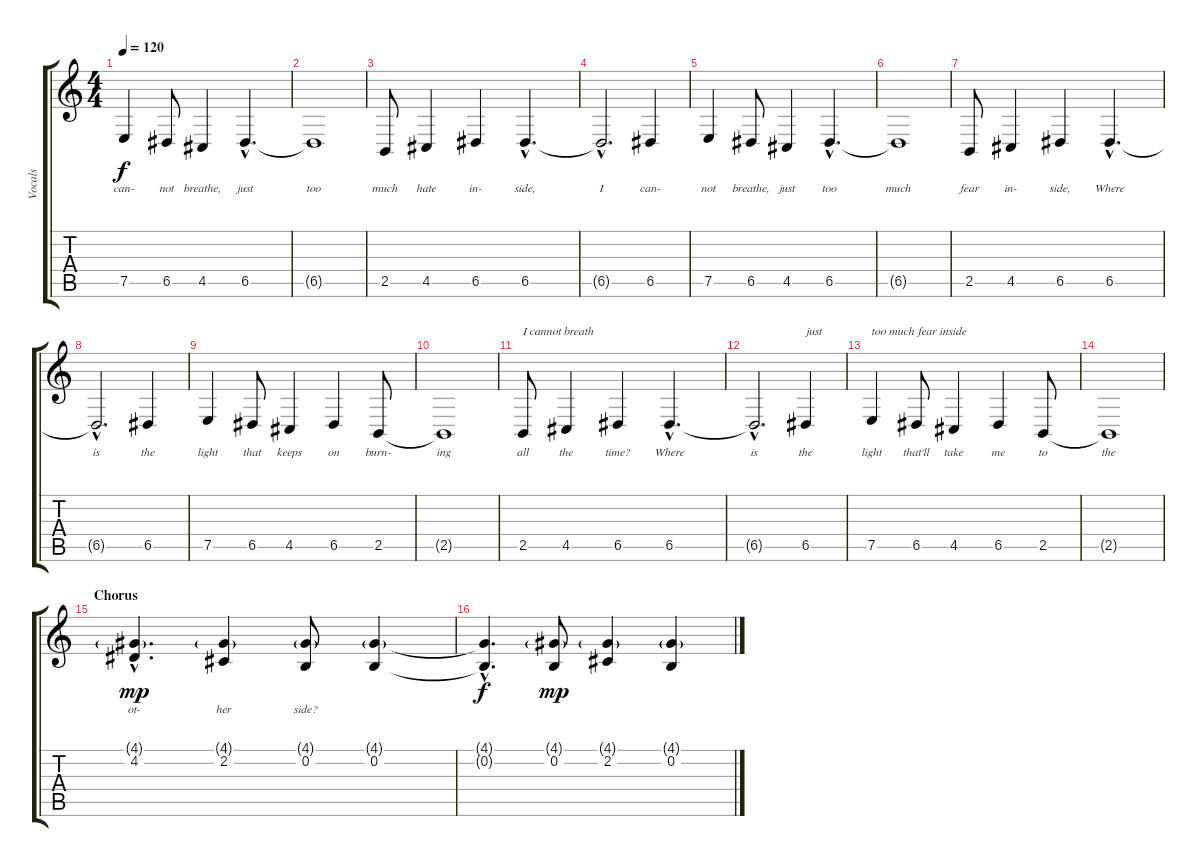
\track ("Vocals" "Vocals") {instrument lead1square}
\staff {score tabs}
\tuning (E4 B3 G3 D3 A2 E2) {hide}
\ts (4 4)
\tempo 120
\clef g2
\ks c
7.5.4{lyrics (0 "can-") lyrics (1 "") lyrics (2 "") lyrics (3 "") lyrics (4 "") dy f} 6.5.8{lyrics (0 "not") lyrics (1 "") lyrics (2 "") lyrics (3 "") lyrics (4 "")} 4.5.4{lyrics (0 "breathe,") lyrics (1 "") lyrics (2 "") lyrics (3 "") lyrics (4 "")} 6.5{hac}.4{d lyrics (0 "just") lyrics (1 "") lyrics (2 "") lyrics (3 "") lyrics (4 "")} |
6.5{t}.1{lyrics (0 "too") lyrics (1 "") lyrics (2 "") lyrics (3 "") lyrics (4 "")} |
2.5.8{lyrics (0 "much") lyrics (1 "") lyrics (2 "") lyrics (3 "") lyrics (4 "")} 4.5.4{lyrics (0 "hate") lyrics (1 "") lyrics (2 "") lyrics (3 "") lyrics (4 "")} 6.5.4{lyrics (0 "in-") lyrics (1 "") lyrics (2 "") lyrics (3 "") lyrics (4 "")} 6.5{hac}.4{d lyrics (0 "side,") lyrics (1 "") lyrics (2 "") lyrics (3 "") lyrics (4 "")} |
6.5{hac t}.2{d lyrics (0 "I") lyrics (1 "") lyrics (2 "") lyrics (3 "") lyrics (4 "")} 6.5.4{lyrics (0 "can-") lyrics (1 "") lyrics (2 "") lyrics (3 "") lyrics (4 "")} |
7.5.4{lyrics (0 "not") lyrics (1 "") lyrics (2 "") lyrics (3 "") lyrics (4 "")} 6.5.8{lyrics (0 "breathe,") lyrics (1 "") lyrics (2 "") lyrics (3 "") lyrics (4 "")} 4.5.4{lyrics (0 "just") lyrics (1 "") lyrics (2 "") lyrics (3 "") lyrics (4 "")} 6.5{hac}.4{d lyrics (0 "too") lyrics (1 "") lyrics (2 "") lyrics (3 "") lyrics (4 "")} |
6.5{t}.1{lyrics (0 "much") lyrics (1 "") lyrics (2 "") lyrics (3 "") lyrics (4 "")} |
2.5.8{lyrics (0 "fear") lyrics (1 "") lyrics (2 "") lyrics (3 "") lyrics (4 "")} 4.5.4{lyrics (0 "in-") lyrics (1 "") lyrics (2 "") lyrics (3 "") lyrics (4 "")} 6.5.4{lyrics (0 "side,") lyrics (1 "") lyrics (2 "") lyrics (3 "") lyrics (4 "")} 6.5{hac}.4{d lyrics (0 "Where") lyrics (1 "") lyrics (2 "") lyrics (3 "") lyrics (4 "")} |
6.5{hac t}.2{d lyrics (0 "is") lyrics (1 "") lyrics (2 "") lyrics (3 "") lyrics (4 "")} 6.5.4{lyrics (0 "the") lyrics (1 "") lyrics (2 "") lyrics (3 "") lyrics (4 "")} |
7.5.4{lyrics (0 "light") lyrics (1 "") lyrics (2 "") lyrics (3 "") lyrics (4 "")} 6.5.8{lyrics (0 "that") lyrics (1 "") lyrics (2 "") lyrics (3 "") lyrics (4 "")} 4.5.4{lyrics (0 "keeps") lyrics (1 "") lyrics (2 "") lyrics (3 "") lyrics (4 "")} 6.5.4{lyrics (0 "on") lyrics (1 "") lyrics (2 "") lyrics (3 "") lyrics (4 "")} 2.5.8{lyrics (0 "burn-") lyrics (1 "") lyrics (2 "") lyrics (3 "") lyrics (4 "")} |
2.5{t}.1{lyrics (0 "ing") lyrics (1 "") lyrics (2 "") lyrics (3 "") lyrics (4 "")} |
2.5.8{txt "I cannot breath" lyrics (0 "all") lyrics (1 "") lyrics (2 "") lyrics (3 "") lyrics (4 "")} 4.5.4{lyrics (0 "the") lyrics (1 "") lyrics (2 "") lyrics (3 "") lyrics (4 "")} 6.5.4{lyrics (0 "time?") lyrics (1 "") lyrics (2 "") lyrics (3 "") lyrics (4 "")} 6.5{hac}.4{d lyrics (0 "Where") lyrics (1 "") lyrics (2 "") lyrics (3 "") lyrics (4 "")} |
6.5{hac t}.2{d lyrics (0 "is") lyrics (1 "") lyrics (2 "") lyrics (3 "") lyrics (4 "")} 6.5.4{txt "just" lyrics (0 "the") lyrics (1 "") lyrics (2 "") lyrics (3 "") lyrics (4 "")} |
7.5.4{txt "too much fear inside" lyrics (0 "light") lyrics (1 "") lyrics (2 "") lyrics (3 "") lyrics (4 "")} 6.5.8{lyrics (0 "that'll") lyrics (1 "") lyrics (2 "") lyrics (3 "") lyrics (4 "")} 4.5.4{lyrics (0 "take") lyrics (1 "") lyrics (2 "") lyrics (3 "") lyrics (4 "")} 6.5.4{lyrics (0 "me") lyrics (1 "") lyrics (2 "") lyrics (3 "") lyrics (4 "")} 2.5.8{lyrics (0 "to") lyrics (1 "") lyrics (2 "") lyrics (3 "") lyrics (4 "")} |
2.5{t}.1{lyrics (0 "the") lyrics (1 "") lyrics (2 "") lyrics (3 "") lyrics (4 "")} |
\section ("" "Chorus")
(4.1{g hac} 4.2{hac}).4{d lyrics (0 "ot-") lyrics (1 "") lyrics (2 "") lyrics (3 "") lyrics (4 "") dy mp} (4.1{g} 2.2).4{lyrics (0 "her") lyrics (1 "") lyrics (2 "") lyrics (3 "") lyrics (4 "")} (4.1{g} 0.2).8{lyrics (0 "side?") lyrics (1 "") lyrics (2 "") lyrics (3 "") lyrics (4 "")} (4.1{g} 0.2).4 |
(4.1{hac t} 0.2{hac t}).4{d dy f} (4.1{g} 0.2).8{dy mp} (4.1{g} 2.2).4 (4.1{g} 0.2).4
